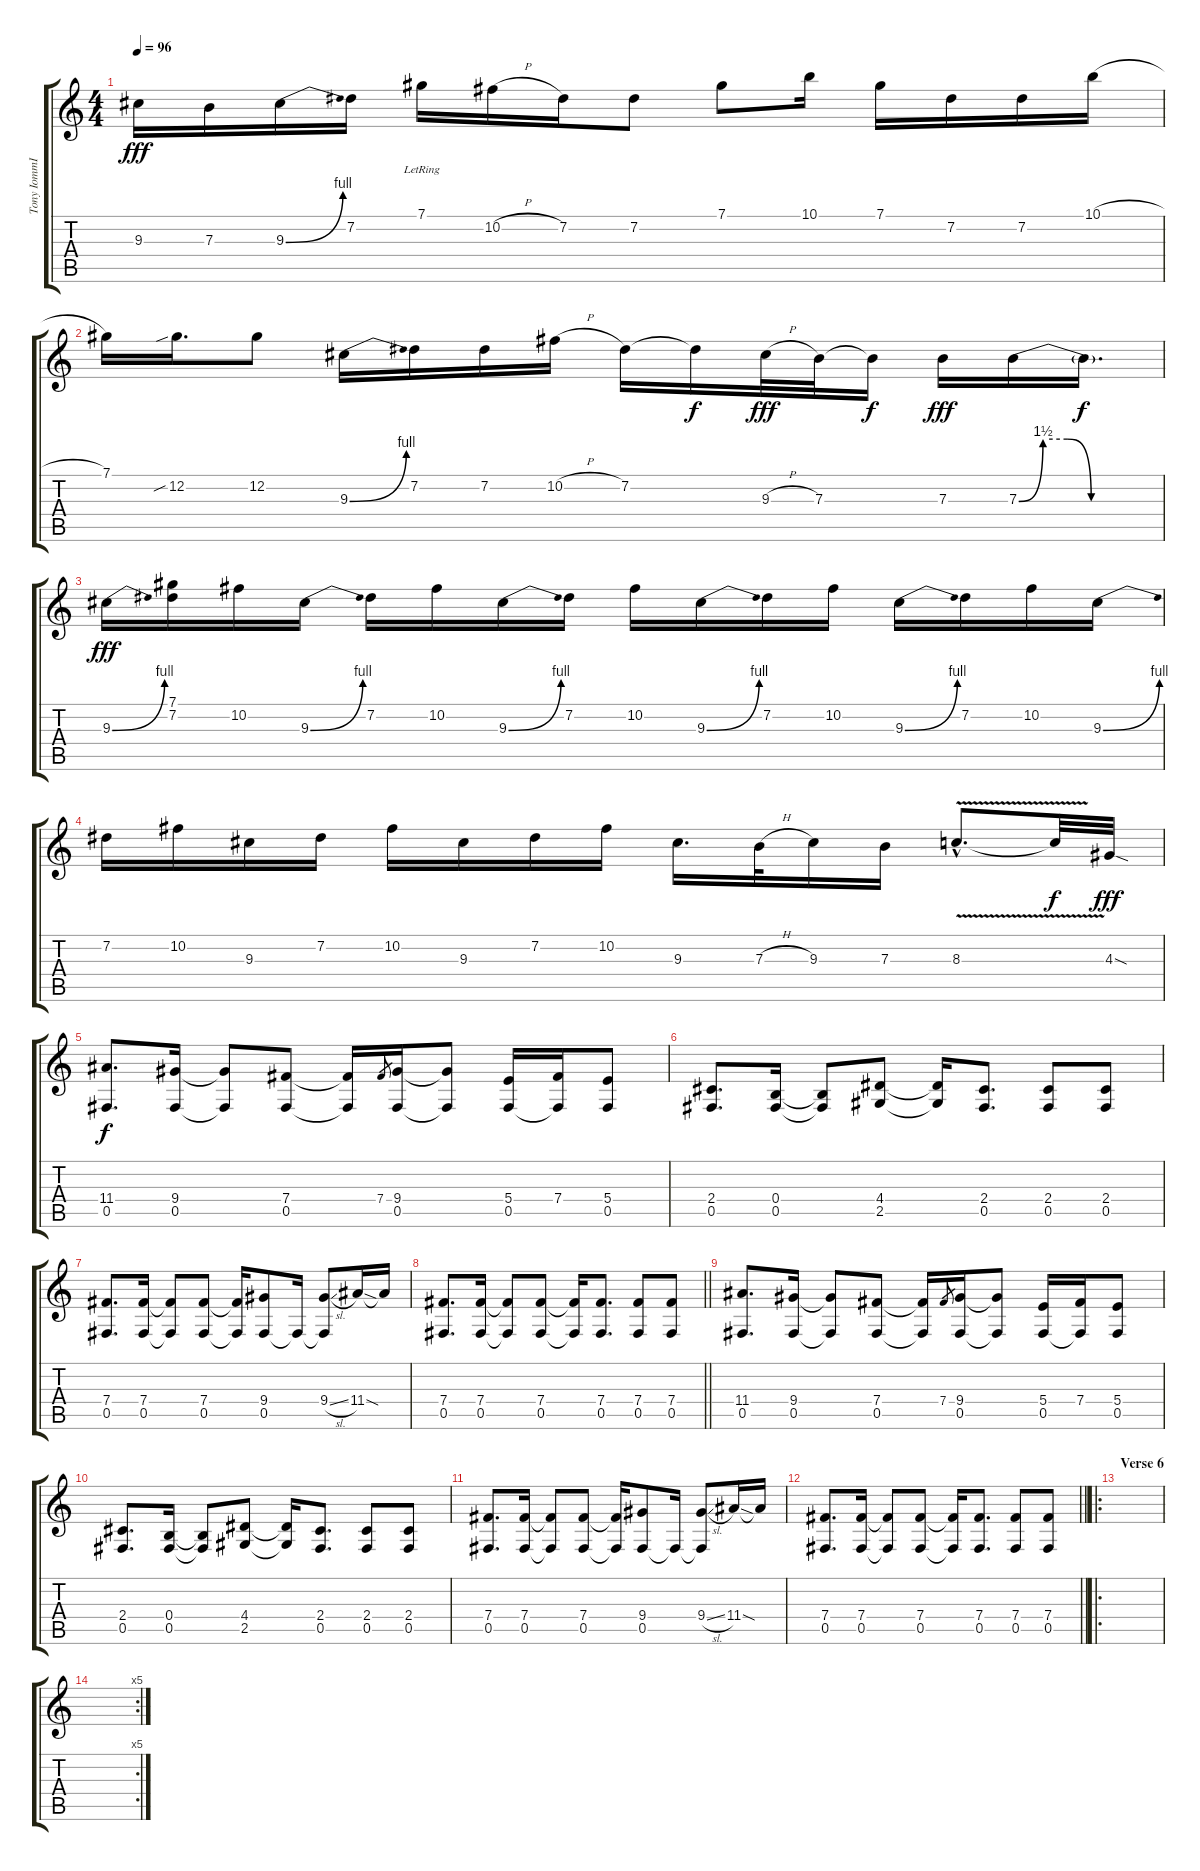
\track ("Tony IommI Lead" "Tony IommI") {instrument distortionguitar}
\staff {score tabs}
\tuning (Db4 Ab3 E3 B2 Gb2 Db2) {hide}
\ts (4 4)
\tempo 96
\clef g2
\ks c
9.3.16{dy fff} 7.3.16 9.3{be (bend 0 0 60 4)}.16 7.2.16 7.1{lr}.16 10.2{h}.16 7.2.16 7.2.8 7.1.8 10.1.16 7.1.16 7.2.16 7.2.16 10.1{h}.16 |
7.1.16 12.2{sib}.16{d} 12.2.8 9.3{be (bend 0 0 60 4)}.16 7.2.16 7.2.16 10.2{h}.16 7.2.16 7.2{t}.16{dy f} 9.3{h}.32{dy fff} 7.3.32 7.3{t}.16{dy f} 7.3.16{dy fff} 7.3{be (custom 0 0 10 6 20 6 30 0 60 0)}.16 7.3{t}.16{d dy f} |
9.3{be (bend 0 0 60 4)}.16{dy fff} (7.1 7.2).16 10.2.16 9.3{be (bend 0 0 60 4)}.16 7.2.16 10.2.16 9.3{be (bend 0 0 60 4)}.16 7.2.16 10.2.16 9.3{be (bend 0 0 60 4)}.16 7.2.16 10.2.16 9.3{be (bend 0 0 60 4)}.16 7.2.16 10.2.16 9.3{be (bend 0 0 60 4)}.16 |
7.2.16 10.2.16 9.3.16 7.2.16 10.2.16 9.3.16 7.2.16 10.2.16 9.3.16{d} 7.3{h}.32 9.3.16 7.3.16 8.3{v hac}.8{d} 8.3{t}.32{dy f} 4.3{sod}.32{dy fff} |
(11.4 0.5).8{d dy f} (9.4 0.5).16 (9.4{t} 0.5{t}).8 (7.4 0.5).8 (7.4{t} 0.5{t}).16 7.4.8{gr} (9.4 0.5).16 (9.4{t} 0.5{t}).8 (5.4 0.5).16 (7.4 0.5{t}).16 (5.4 0.5).8 |
(2.4 0.5).8{d} (0.4 0.5).16 (0.4{t} 0.5{t}).8 (4.4 2.5).8 (4.4{t} 2.5{t}).16 (2.4 0.5).8{d} (2.4 0.5).8 (2.4 0.5).8 |
(7.4 0.5).8{d} (7.4 0.5).16 (7.4{t} 0.5{t}).8 (7.4 0.5).8 (7.4{t} 0.5{t}).16 (9.4 0.5).8 0.5{t}.16 (9.4{sl} 0.5{t}).8 11.4{sod}.16 11.4{t}.16 |
\barLineRight lightlight
(7.4 0.5).8{d} (7.4 0.5).16 (7.4{t} 0.5{t}).8 (7.4 0.5).8 (7.4{t} 0.5{t}).16 (7.4 0.5).8{d} (7.4 0.5).8 (7.4 0.5).8 |
(11.4 0.5).8{d} (9.4 0.5).16 (9.4{t} 0.5{t}).8 (7.4 0.5).8 (7.4{t} 0.5{t}).16 7.4.8{gr} (9.4 0.5).16 (9.4{t} 0.5{t}).8 (5.4 0.5).16 (7.4 0.5{t}).16 (5.4 0.5).8 |
(2.4 0.5).8{d} (0.4 0.5).16 (0.4{t} 0.5{t}).8 (4.4 2.5).8 (4.4{t} 2.5{t}).16 (2.4 0.5).8{d} (2.4 0.5).8 (2.4 0.5).8 |
(7.4 0.5).8{d} (7.4 0.5).16 (7.4{t} 0.5{t}).8 (7.4 0.5).8 (7.4{t} 0.5{t}).16 (9.4 0.5).8 0.5{t}.16 (9.4{sl} 0.5{t}).8 11.4{sod}.16 11.4{t}.16 |
\barLineRight lightlight
(7.4 0.5).8{d} (7.4 0.5).16 (7.4{t} 0.5{t}).8 (7.4 0.5).8 (7.4{t} 0.5{t}).16 (7.4 0.5).8{d} (7.4 0.5).8 (7.4 0.5).8 |
\ro
\section ("" "Verse 6")
|
\rc 5
